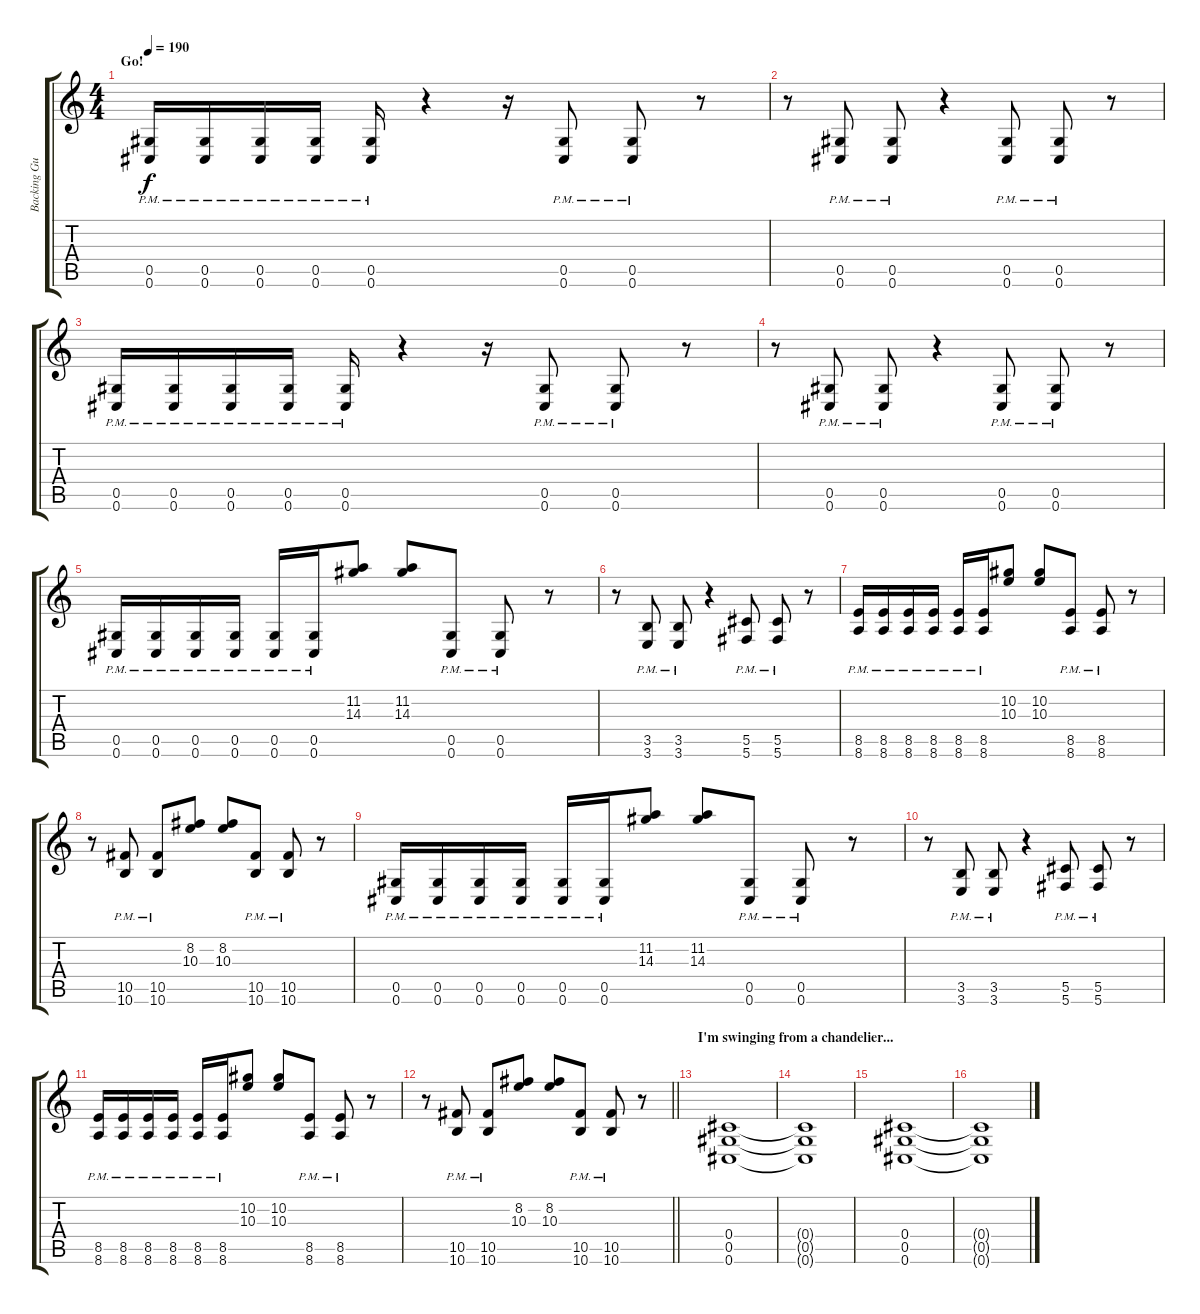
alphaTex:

\track ("Backing Guitar" "Backing Gu") {instrument overdrivenguitar}
\staff {score tabs}
\tuning (Eb4 Bb3 Gb3 Db3 Ab2 Db2) {hide}
\ts (4 4)
\section ("" "Go!")
\tempo 190
\clef g2
\ks c
(0.5{pm} 0.6{pm}).16{dy f} (0.5{pm} 0.6{pm}).16 (0.5{pm} 0.6{pm}).16 (0.5{pm} 0.6{pm}).16 (0.5{pm} 0.6{pm}).16 r.4 r.16 (0.5{pm} 0.6{pm}).8 (0.5{pm} 0.6{pm}).8 r.8 |
r.8 (0.5{pm} 0.6{pm}).8 (0.5{pm} 0.6{pm}).8 r.4 (0.5{pm} 0.6{pm}).8 (0.5{pm} 0.6{pm}).8 r.8 |
(0.5{pm} 0.6{pm}).16 (0.5{pm} 0.6{pm}).16 (0.5{pm} 0.6{pm}).16 (0.5{pm} 0.6{pm}).16 (0.5{pm} 0.6{pm}).16 r.4 r.16 (0.5{pm} 0.6{pm}).8 (0.5{pm} 0.6{pm}).8 r.8 |
r.8 (0.5{pm} 0.6{pm}).8 (0.5{pm} 0.6{pm}).8 r.4 (0.5{pm} 0.6{pm}).8 (0.5{pm} 0.6{pm}).8 r.8 |
(0.5{pm} 0.6{pm}).16 (0.5{pm} 0.6{pm}).16 (0.5{pm} 0.6{pm}).16 (0.5{pm} 0.6{pm}).16 (0.5{pm} 0.6{pm}).16 (0.5{pm} 0.6{pm}).16 (11.2 14.3).8 (11.2 14.3).8 (0.5{pm} 0.6{pm}).8 (0.5{pm} 0.6{pm}).8 r.8 |
r.8 (3.5{pm} 3.6{pm}).8 (3.5{pm} 3.6{pm}).8 r.4 (5.5{pm} 5.6{pm}).8 (5.5{pm} 5.6{pm}).8 r.8 |
(8.5{pm} 8.6{pm}).16 (8.5{pm} 8.6{pm}).16 (8.5{pm} 8.6{pm}).16 (8.5{pm} 8.6{pm}).16 (8.5{pm} 8.6{pm}).16 (8.5{pm} 8.6{pm}).16 (10.2 10.3).8 (10.2 10.3).8 (8.5{pm} 8.6{pm}).8 (8.5{pm} 8.6{pm}).8 r.8 |
r.8 (10.5{pm} 10.6{pm}).8 (10.5{pm} 10.6{pm}).8 (8.2 10.3).8 (8.2 10.3).8 (10.5{pm} 10.6{pm}).8 (10.5{pm} 10.6{pm}).8 r.8 |
(0.5{pm} 0.6{pm}).16 (0.5{pm} 0.6{pm}).16 (0.5{pm} 0.6{pm}).16 (0.5{pm} 0.6{pm}).16 (0.5{pm} 0.6{pm}).16 (0.5{pm} 0.6{pm}).16 (11.2 14.3).8 (11.2 14.3).8 (0.5{pm} 0.6{pm}).8 (0.5{pm} 0.6{pm}).8 r.8 |
r.8 (3.5{pm} 3.6{pm}).8 (3.5{pm} 3.6{pm}).8 r.4 (5.5{pm} 5.6{pm}).8 (5.5{pm} 5.6{pm}).8 r.8 |
(8.5{pm} 8.6{pm}).16 (8.5{pm} 8.6{pm}).16 (8.5{pm} 8.6{pm}).16 (8.5{pm} 8.6{pm}).16 (8.5{pm} 8.6{pm}).16 (8.5{pm} 8.6{pm}).16 (10.2 10.3).8 (10.2 10.3).8 (8.5{pm} 8.6{pm}).8 (8.5{pm} 8.6{pm}).8 r.8 |
\barLineRight lightlight
r.8 (10.5{pm} 10.6{pm}).8 (10.5{pm} 10.6{pm}).8 (8.2 10.3).8 (8.2 10.3).8 (10.5{pm} 10.6{pm}).8 (10.5{pm} 10.6{pm}).8 r.8 |
\section ("" "I'm swinging from a chandelier...")
(0.4 0.5 0.6).1 |
(0.4{t} 0.5{t} 0.6{t}).1 |
(0.4 0.5 0.6).1 |
(0.4{t} 0.5{t} 0.6{t}).1
